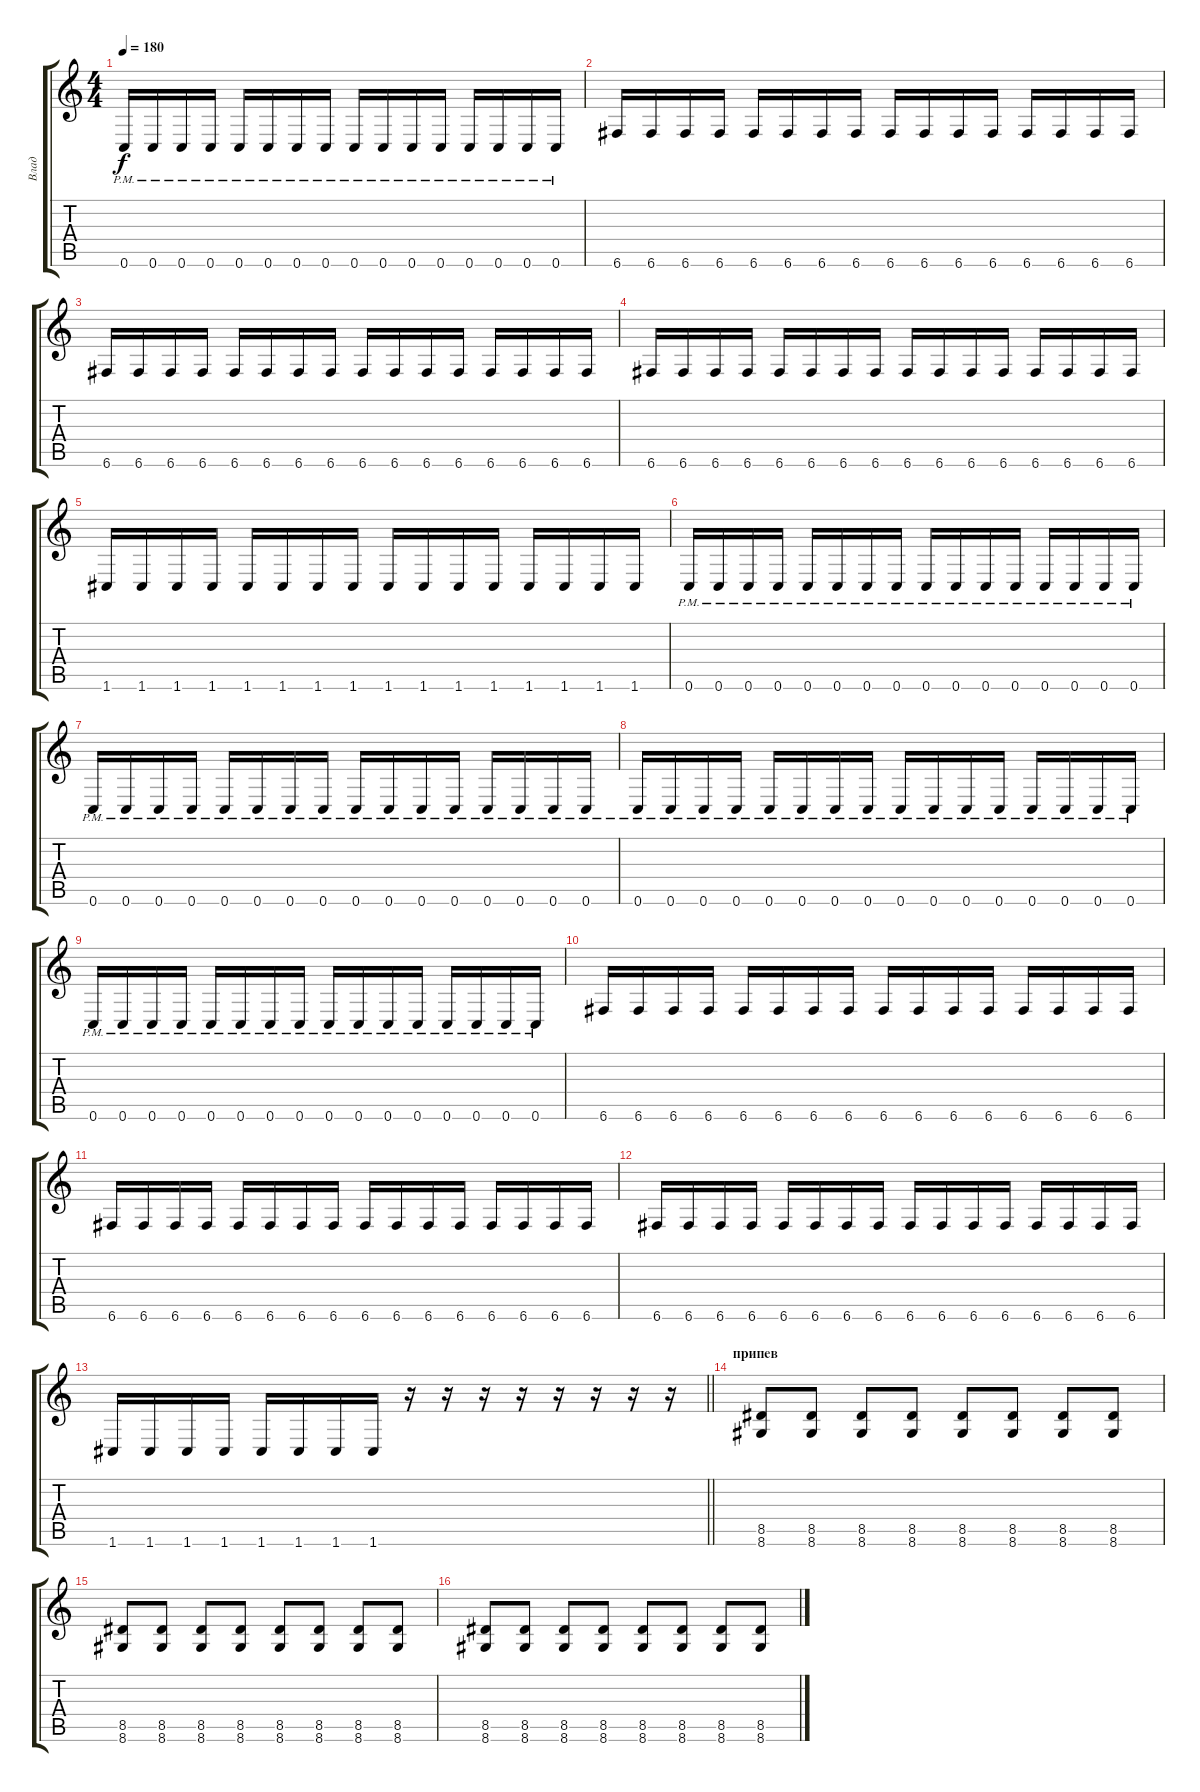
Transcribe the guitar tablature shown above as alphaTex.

\track ("Влад" "Влад") {instrument distortionguitar}
\staff {score tabs}
\tuning (D4 A3 F3 C3 G2 C2) {hide}
\ts (4 4)
\tempo 180
\clef g2
\ks c
0.6{pm}.16{dy f} 0.6{pm}.16 0.6{pm}.16 0.6{pm}.16 0.6{pm}.16 0.6{pm}.16 0.6{pm}.16 0.6{pm}.16 0.6{pm}.16 0.6{pm}.16 0.6{pm}.16 0.6{pm}.16 0.6{pm}.16 0.6{pm}.16 0.6{pm}.16 0.6{pm}.16 |
6.6.16 6.6.16 6.6.16 6.6.16 6.6.16 6.6.16 6.6.16 6.6.16 6.6.16 6.6.16 6.6.16 6.6.16 6.6.16 6.6.16 6.6.16 6.6.16 |
6.6.16 6.6.16 6.6.16 6.6.16 6.6.16 6.6.16 6.6.16 6.6.16 6.6.16 6.6.16 6.6.16 6.6.16 6.6.16 6.6.16 6.6.16 6.6.16 |
6.6.16 6.6.16 6.6.16 6.6.16 6.6.16 6.6.16 6.6.16 6.6.16 6.6.16 6.6.16 6.6.16 6.6.16 6.6.16 6.6.16 6.6.16 6.6.16 |
1.6.16 1.6.16 1.6.16 1.6.16 1.6.16 1.6.16 1.6.16 1.6.16 1.6.16 1.6.16 1.6.16 1.6.16 1.6.16 1.6.16 1.6.16 1.6.16 |
0.6{pm}.16 0.6{pm}.16 0.6{pm}.16 0.6{pm}.16 0.6{pm}.16 0.6{pm}.16 0.6{pm}.16 0.6{pm}.16 0.6{pm}.16 0.6{pm}.16 0.6{pm}.16 0.6{pm}.16 0.6{pm}.16 0.6{pm}.16 0.6{pm}.16 0.6{pm}.16 |
0.6{pm}.16 0.6{pm}.16 0.6{pm}.16 0.6{pm}.16 0.6{pm}.16 0.6{pm}.16 0.6{pm}.16 0.6{pm}.16 0.6{pm}.16 0.6{pm}.16 0.6{pm}.16 0.6{pm}.16 0.6{pm}.16 0.6{pm}.16 0.6{pm}.16 0.6{pm}.16 |
0.6{pm}.16 0.6{pm}.16 0.6{pm}.16 0.6{pm}.16 0.6{pm}.16 0.6{pm}.16 0.6{pm}.16 0.6{pm}.16 0.6{pm}.16 0.6{pm}.16 0.6{pm}.16 0.6{pm}.16 0.6{pm}.16 0.6{pm}.16 0.6{pm}.16 0.6{pm}.16 |
0.6{pm}.16 0.6{pm}.16 0.6{pm}.16 0.6{pm}.16 0.6{pm}.16 0.6{pm}.16 0.6{pm}.16 0.6{pm}.16 0.6{pm}.16 0.6{pm}.16 0.6{pm}.16 0.6{pm}.16 0.6{pm}.16 0.6{pm}.16 0.6{pm}.16 0.6{pm}.16 |
6.6.16 6.6.16 6.6.16 6.6.16 6.6.16 6.6.16 6.6.16 6.6.16 6.6.16 6.6.16 6.6.16 6.6.16 6.6.16 6.6.16 6.6.16 6.6.16 |
6.6.16 6.6.16 6.6.16 6.6.16 6.6.16 6.6.16 6.6.16 6.6.16 6.6.16 6.6.16 6.6.16 6.6.16 6.6.16 6.6.16 6.6.16 6.6.16 |
6.6.16 6.6.16 6.6.16 6.6.16 6.6.16 6.6.16 6.6.16 6.6.16 6.6.16 6.6.16 6.6.16 6.6.16 6.6.16 6.6.16 6.6.16 6.6.16 |
\barLineRight lightlight
1.6.16 1.6.16 1.6.16 1.6.16 1.6.16 1.6.16 1.6.16 1.6.16 r.16 r.16 r.16 r.16 r.16 r.16 r.16 r.16 |
\section ("" "припев")
(8.5 8.6).8 (8.5 8.6).8 (8.5 8.6).8 (8.5 8.6).8 (8.5 8.6).8 (8.5 8.6).8 (8.5 8.6).8 (8.5 8.6).8 |
(8.5 8.6).8 (8.5 8.6).8 (8.5 8.6).8 (8.5 8.6).8 (8.5 8.6).8 (8.5 8.6).8 (8.5 8.6).8 (8.5 8.6).8 |
(8.5 8.6).8 (8.5 8.6).8 (8.5 8.6).8 (8.5 8.6).8 (8.5 8.6).8 (8.5 8.6).8 (8.5 8.6).8 (8.5 8.6).8
